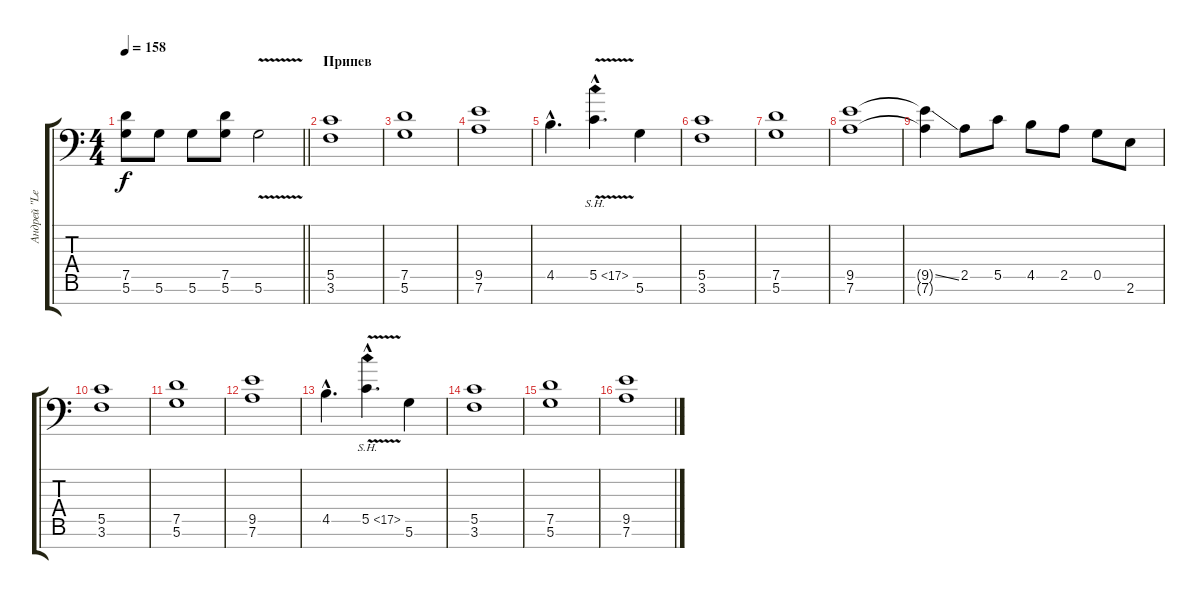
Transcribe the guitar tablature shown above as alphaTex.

\track ("Андрей \"Leo\" Леонтьев" "Андрей \"Le") {instrument distortionguitar}
\staff {score tabs}
\tuning (D4 A3 F3 C3 G2 D2 A1) {hide}
\ts (4 4)
\tempo 158
\clef f4
\barLineRight lightlight
\ks c
(7.5 5.6).8{dy f} 5.6.8 5.6.8 (7.5 5.6).8 5.6{v}.2 |
\section ("" "Припев")
(5.5 3.6).1 |
(7.5 5.6).1 |
(9.5 7.6).1 |
4.5{hac}.4{d} 5.5{sh 12 v hac}.4{d} 5.6.4 |
(5.5 3.6).1 |
(7.5 5.6).1 |
(9.5 7.6).1 |
(9.5{ss t} 7.6{t}).4 2.5.8 5.5.8 4.5.8 2.5.8 0.5.8 2.6.8 |
(5.5 3.6).1 |
(7.5 5.6).1 |
(9.5 7.6).1 |
4.5{hac}.4{d} 5.5{sh 12 v hac}.4{d} 5.6.4 |
(5.5 3.6).1 |
(7.5 5.6).1 |
(9.5 7.6).1
